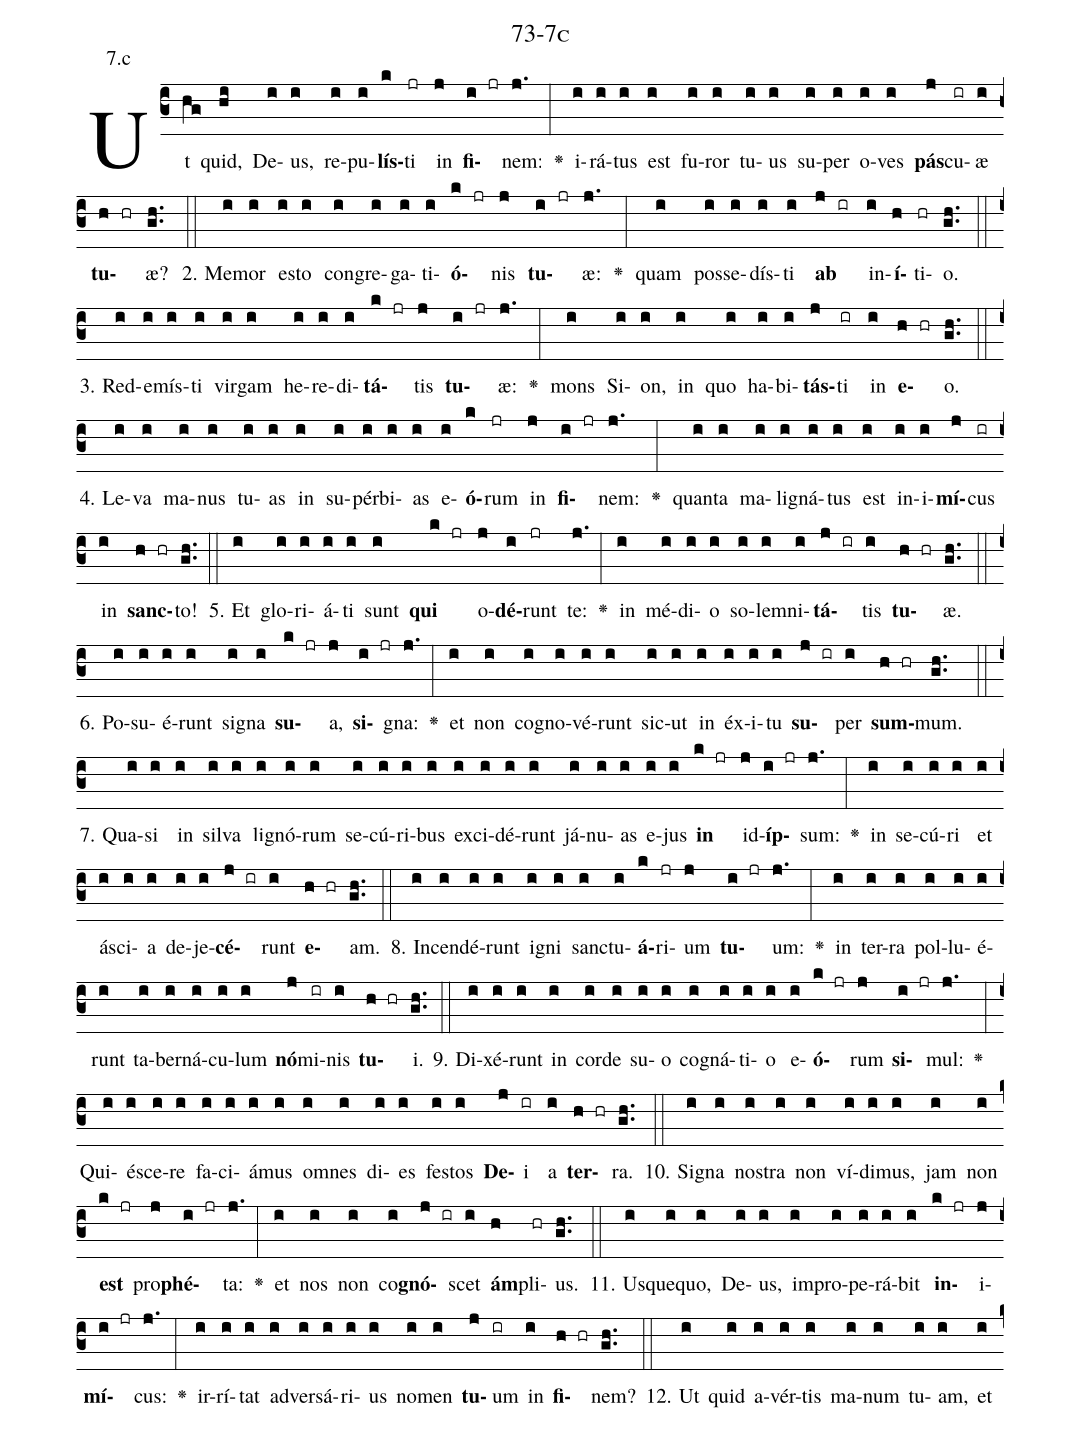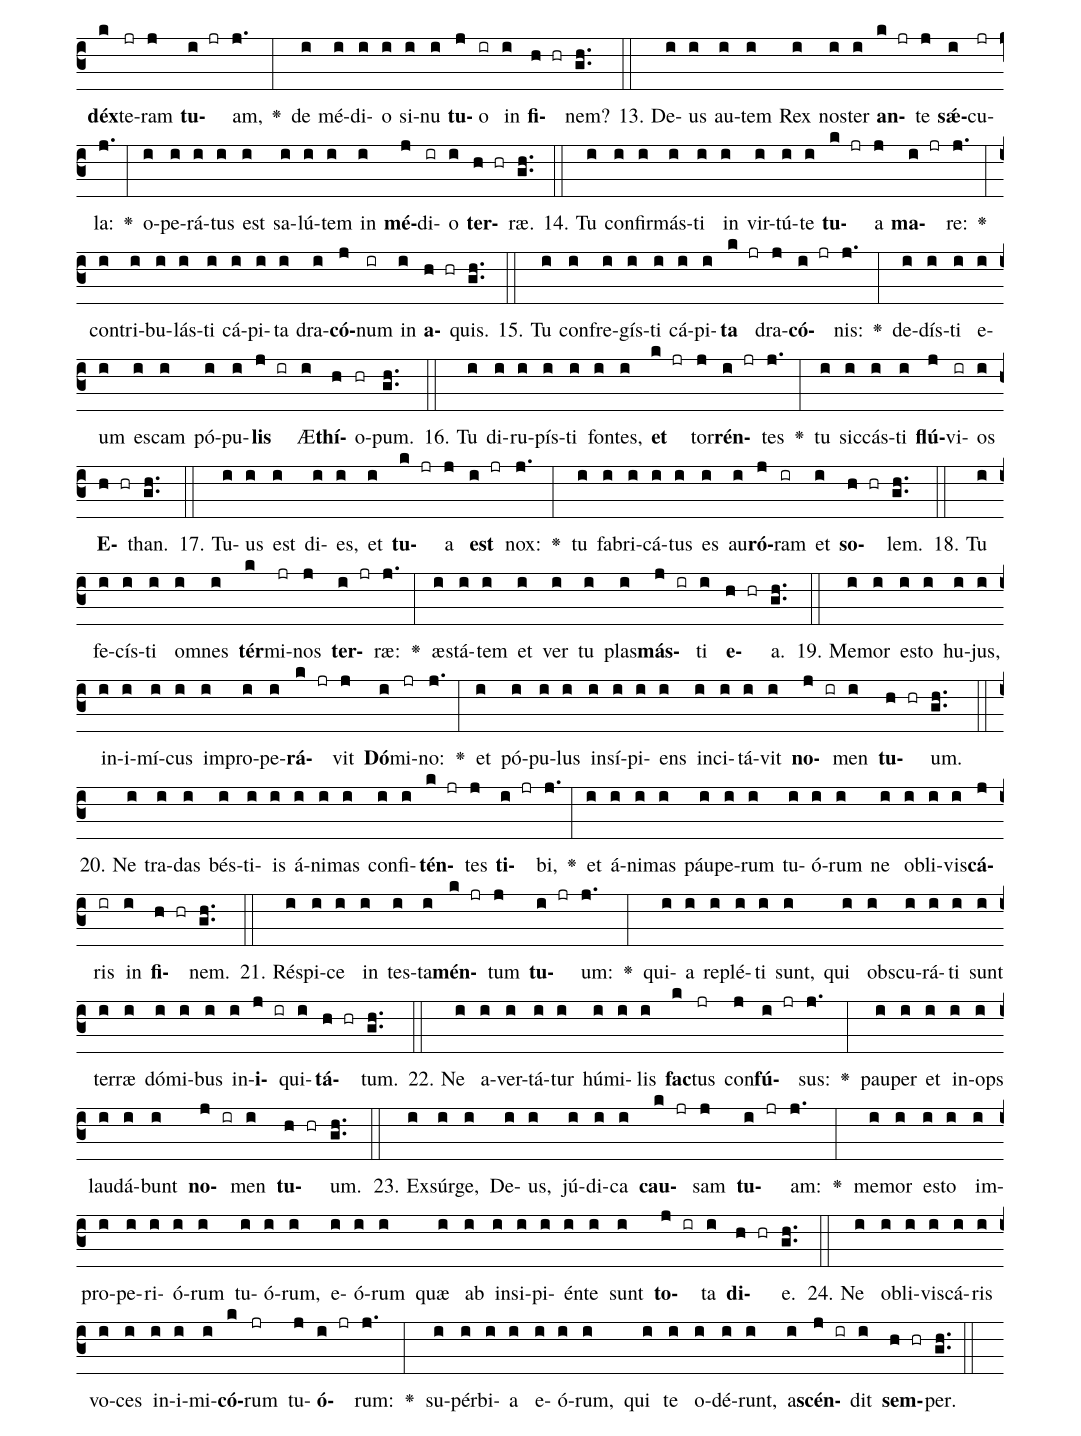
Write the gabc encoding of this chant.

name: 73-7c;
annotation: 7.c;
%%
(c3)Ut(hg) quid,(hi) De(i)us,(i) re(i)pu(i)<b>lís</b>(k)ti(jr) in(j) <b>fi</b>(i jr)nem:(j.) <v>\greheightstar</v>(:) i(i)rá(i)tus(i) est(i) fu(i)ror(i) tu(i)us(i) su(i)per(i) o(i)ves(i) <b>pás</b>(j)cu(ir)æ(i) <b>tu</b>(h hr)æ?(gh..) (::)
2. Me(i)mor(i) es(i)to(i) con(i)gre(i)ga(i)ti(i)<b>ó</b>(k jr)nis(j) <b>tu</b>(i jr)æ:(j.) <v>\greheightstar</v>(:) quam(i) pos(i)se(i)dís(i)ti(i) <b>ab</b>(j ir) in(i)<b>í</b>(h)ti(hr)o.(gh..) (::)
3. Red(i)e(i)mís(i)ti(i) vir(i)gam(i) he(i)re(i)di(i)<b>tá</b>(k jr)tis(j) <b>tu</b>(i jr)æ:(j.) <v>\greheightstar</v>(:) mons(i) Si(i)on,(i) in(i) quo(i) ha(i)bi(i)<b>tás</b>(j)ti(ir) in(i) <b>e</b>(h hr)o.(gh..) (::)
4. Le(i)va(i) ma(i)nus(i) tu(i)as(i) in(i) su(i)pér(i)bi(i)as(i) e(i)<b>ó</b>(k)rum(jr) in(j) <b>fi</b>(i jr)nem:(j.) <v>\greheightstar</v>(:) quan(i)ta(i) ma(i)li(i)gná(i)tus(i) est(i) in(i)i(i)<b>mí</b>(j)cus(ir) in(i) <b>sanc</b>(h hr)to!(gh..) (::)
5. Et(i) glo(i)ri(i)á(i)ti(i) sunt(i) <b>qui</b>(k jr) o(j)<b>dé</b>(i)runt(jr) te:(j.) <v>\greheightstar</v>(:) in(i) mé(i)di(i)o(i) so(i)lem(i)ni(i)<b>tá</b>(j ir)tis(i) <b>tu</b>(h hr)æ.(gh..) (::)
6. Po(i)su(i)é(i)runt(i) si(i)gna(i) <b>su</b>(k jr)a,(j) <b>si</b>(i jr)gna:(j.) <v>\greheightstar</v>(:) et(i) non(i) co(i)gno(i)vé(i)runt(i) sic(i)ut(i) in(i) éx(i)i(i)tu(i) <b>su</b>(j ir)per(i) <b>sum</b>(h hr)mum.(gh..) (::)
7. Qua(i)si(i) in(i) sil(i)va(i) li(i)gnó(i)rum(i) se(i)cú(i)ri(i)bus(i) ex(i)ci(i)dé(i)runt(i) já(i)nu(i)as(i) e(i)jus(i) <b>in</b>(k jr) id(j)<b>íp</b>(i jr)sum:(j.) <v>\greheightstar</v>(:) in(i) se(i)cú(i)ri(i) et(i) á(i)sci(i)a(i) de(i)je(i)<b>cé</b>(j ir)runt(i) <b>e</b>(h hr)am.(gh..) (::)
8. In(i)cen(i)dé(i)runt(i) i(i)gni(i) sanc(i)tu(i)<b>á</b>(k)ri(jr)um(j) <b>tu</b>(i jr)um:(j.) <v>\greheightstar</v>(:) in(i) ter(i)ra(i) pol(i)lu(i)é(i)runt(i) ta(i)ber(i)ná(i)cu(i)lum(i) <b>nó</b>(j)mi(ir)nis(i) <b>tu</b>(h hr)i.(gh..) (::)
9. Di(i)xé(i)runt(i) in(i) cor(i)de(i) su(i)o(i) co(i)gná(i)ti(i)o(i) e(i)<b>ó</b>(k jr)rum(j) <b>si</b>(i jr)mul:(j.) <v>\greheightstar</v>(:) Qui(i)é(i)sce(i)re(i) fa(i)ci(i)á(i)mus(i) om(i)nes(i) di(i)es(i) fes(i)tos(i) <b>De</b>(j)i(ir) a(i) <b>ter</b>(h hr)ra.(gh..) (::)
10. Si(i)gna(i) nos(i)tra(i) non(i) ví(i)di(i)mus,(i) jam(i) non(i) <b>est</b>(k jr) pro(j)<b>phé</b>(i jr)ta:(j.) <v>\greheightstar</v>(:) et(i) nos(i) non(i) co(i)<b>gnó</b>(j ir)scet(i) <b>ám</b>(h)pli(hr)us.(gh..) (::)
11. Us(i)que(i)quo,(i) De(i)us,(i) im(i)pro(i)pe(i)rá(i)bit(i) <b>in</b>(k jr)i(j)<b>mí</b>(i jr)cus:(j.) <v>\greheightstar</v>(:) ir(i)rí(i)tat(i) ad(i)ver(i)sá(i)ri(i)us(i) no(i)men(i) <b>tu</b>(j)um(ir) in(i) <b>fi</b>(h hr)nem?(gh..) (::)
12. Ut(i) quid(i) a(i)vér(i)tis(i) ma(i)num(i) tu(i)am,(i) et(i) <b>déx</b>(k)te(jr)ram(j) <b>tu</b>(i jr)am,(j.) <v>\greheightstar</v>(:) de(i) mé(i)di(i)o(i) si(i)nu(i) <b>tu</b>(j)o(ir) in(i) <b>fi</b>(h hr)nem?(gh..) (::)
13. De(i)us(i) au(i)tem(i) Rex(i) nos(i)ter(i) <b>an</b>(k jr)te(j) <b>sǽ</b>(i)cu(jr)la:(j.) <v>\greheightstar</v>(:) o(i)pe(i)rá(i)tus(i) est(i) sa(i)lú(i)tem(i) in(i) <b>mé</b>(j)di(ir)o(i) <b>ter</b>(h hr)ræ.(gh..) (::)
14. Tu(i) con(i)fir(i)más(i)ti(i) in(i) vir(i)tú(i)te(i) <b>tu</b>(k jr)a(j) <b>ma</b>(i jr)re:(j.) <v>\greheightstar</v>(:) con(i)tri(i)bu(i)lás(i)ti(i) cá(i)pi(i)ta(i) dra(i)<b>có</b>(j)num(ir) in(i) <b>a</b>(h hr)quis.(gh..) (::)
15. Tu(i) con(i)fre(i)gís(i)ti(i) cá(i)pi(i)<b>ta</b>(k jr) dra(j)<b>có</b>(i jr)nis:(j.) <v>\greheightstar</v>(:) de(i)dís(i)ti(i) e(i)um(i) es(i)cam(i) pó(i)pu(i)<b>lis</b>(j ir) Æ(i)<b>thí</b>(h)o(hr)pum.(gh..) (::)
16. Tu(i) di(i)ru(i)pís(i)ti(i) fon(i)tes,(i) <b>et</b>(k jr) tor(j)<b>rén</b>(i jr)tes(j.) <v>\greheightstar</v>(:) tu(i) sic(i)cás(i)ti(i) <b>flú</b>(j)vi(ir)os(i) <b>E</b>(h hr)than.(gh..) (::)
17. Tu(i)us(i) est(i) di(i)es,(i) et(i) <b>tu</b>(k jr)a(j) <b>est</b>(i jr) nox:(j.) <v>\greheightstar</v>(:) tu(i) fa(i)bri(i)cá(i)tus(i) es(i) au(i)<b>ró</b>(j)ram(ir) et(i) <b>so</b>(h hr)lem.(gh..) (::)
18. Tu(i) fe(i)cís(i)ti(i) om(i)nes(i) <b>tér</b>(k)mi(jr)nos(j) <b>ter</b>(i jr)ræ:(j.) <v>\greheightstar</v>(:) æs(i)tá(i)tem(i) et(i) ver(i) tu(i) plas(i)<b>más</b>(j ir)ti(i) <b>e</b>(h hr)a.(gh..) (::)
19. Me(i)mor(i) es(i)to(i) hu(i)jus,(i) in(i)i(i)mí(i)cus(i) im(i)pro(i)pe(i)<b>rá</b>(k jr)vit(j) <b>Dó</b>(i)mi(jr)no:(j.) <v>\greheightstar</v>(:) et(i) pó(i)pu(i)lus(i) in(i)sí(i)pi(i)ens(i) in(i)ci(i)tá(i)vit(i) <b>no</b>(j ir)men(i) <b>tu</b>(h hr)um.(gh..) (::)
20. Ne(i) tra(i)das(i) bés(i)ti(i)is(i) á(i)ni(i)mas(i) con(i)fi(i)<b>tén</b>(k jr)tes(j) <b>ti</b>(i jr)bi,(j.) <v>\greheightstar</v>(:) et(i) á(i)ni(i)mas(i) páu(i)pe(i)rum(i) tu(i)ó(i)rum(i) ne(i) ob(i)li(i)vis(i)<b>cá</b>(j)ris(ir) in(i) <b>fi</b>(h hr)nem.(gh..) (::)
21. Ré(i)spi(i)ce(i) in(i) tes(i)ta(i)<b>mén</b>(k jr)tum(j) <b>tu</b>(i jr)um:(j.) <v>\greheightstar</v>(:) qui(i)a(i) re(i)plé(i)ti(i) sunt,(i) qui(i) obs(i)cu(i)rá(i)ti(i) sunt(i) ter(i)ræ(i) dó(i)mi(i)bus(i) in(i)<b>i</b>(j ir)qui(i)<b>tá</b>(h hr)tum.(gh..) (::)
22. Ne(i) a(i)ver(i)tá(i)tur(i) hú(i)mi(i)lis(i) <b>fac</b>(k)tus(jr) con(j)<b>fú</b>(i jr)sus:(j.) <v>\greheightstar</v>(:) pau(i)per(i) et(i) in(i)ops(i) lau(i)dá(i)bunt(i) <b>no</b>(j ir)men(i) <b>tu</b>(h hr)um.(gh..) (::)
23. Ex(i)súr(i)ge,(i) De(i)us,(i) jú(i)di(i)ca(i) <b>cau</b>(k jr)sam(j) <b>tu</b>(i jr)am:(j.) <v>\greheightstar</v>(:) me(i)mor(i) es(i)to(i) im(i)pro(i)pe(i)ri(i)ó(i)rum(i) tu(i)ó(i)rum,(i) e(i)ó(i)rum(i) quæ(i) ab(i) in(i)si(i)pi(i)én(i)te(i) sunt(i) <b>to</b>(j ir)ta(i) <b>di</b>(h hr)e.(gh..) (::)
24. Ne(i) ob(i)li(i)vis(i)cá(i)ris(i) vo(i)ces(i) in(i)i(i)mi(i)<b>có</b>(k)rum(jr) tu(j)<b>ó</b>(i jr)rum:(j.) <v>\greheightstar</v>(:) su(i)pér(i)bi(i)a(i) e(i)ó(i)rum,(i) qui(i) te(i) o(i)dé(i)runt,(i) a(i)<b>scén</b>(j ir)dit(i) <b>sem</b>(h hr)per.(gh..) (::)
